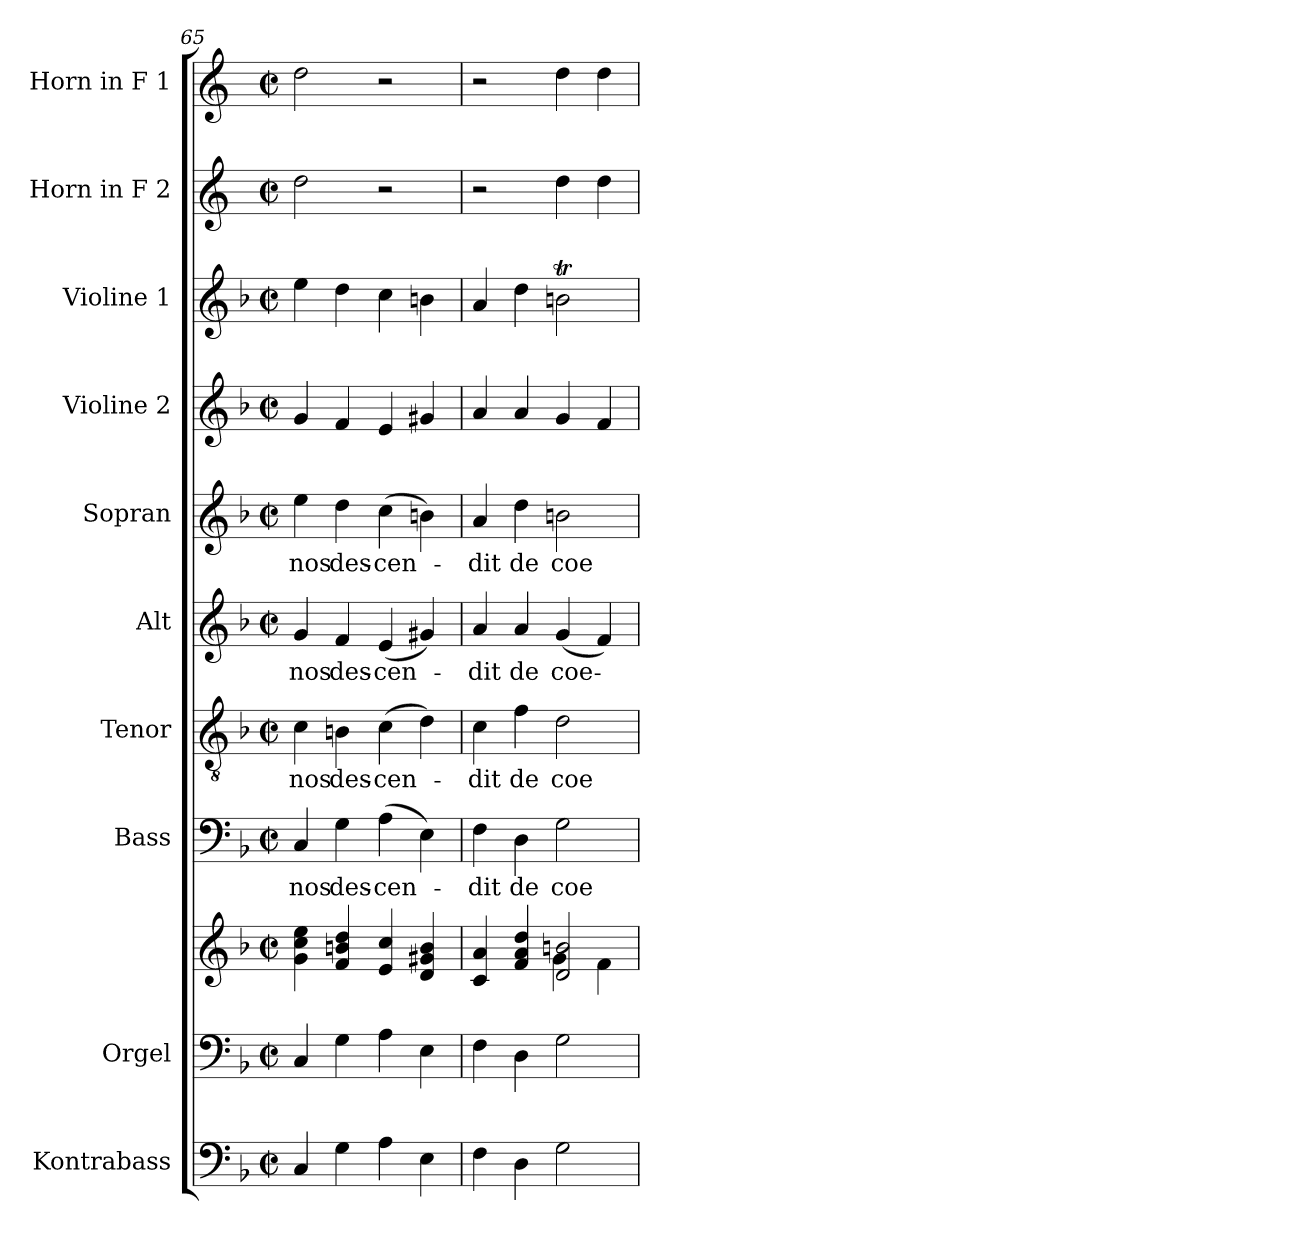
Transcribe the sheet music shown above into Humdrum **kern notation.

**kern	**kern	**kern	**kern	**text	**kern	**text	**kern	**text	**kern	**text	**kern	**kern	**kern	**kern
*part10	*part9	*part9	*part8	*part8	*part7	*part7	*part6	*part6	*part5	*part5	*part4	*part3	*part2	*part1
*staff11	*staff10	*staff9	*staff8	*staff8	*staff7	*staff7	*staff6	*staff6	*staff5	*staff5	*staff4	*staff3	*staff2	*staff1
*I"Kontrabass	*I"Orgel	*	*I"Bass	*	*I"Tenor	*	*I"Alt	*	*I"Sopran	*	*I"Violine 2	*I"Violine 1	*I"Horn in F 2	*I"Horn in F 1
*I'Kb.	*	*	*I'B.	*	*I'T.	*	*I'A.	*	*I'S.	*	*I'Vl. 2	*I'Vl. 1	*	*
!!LO:PB:g=z
*clefF4	*clefF4	*clefG2	*clefF4	*	*clefGv2	*	*clefG2	*	*clefG2	*	*clefG2	*clefG2	*clefG2	*clefG2
*ITrd7c12	*	*	*	*	*	*	*	*	*	*	*	*	*ITrd4c7	*ITrd4c7
*k[b-]	*k[b-]	*k[b-]	*k[b-]	*	*k[b-]	*	*k[b-]	*	*k[b-]	*	*k[b-]	*k[b-]	*k[b-]	*k[b-]
*F:	*F:	*F:	*F:	*	*F:	*	*F:	*	*F:	*	*F:	*F:	*F:	*F:
*M2/2	*M2/2	*M2/2	*M2/2	*	*M2/2	*	*M2/2	*	*M2/2	*	*M2/2	*M2/2	*M2/2	*M2/2
*met(c|)	*met(c|)	*met(c|)	*met(c|)	*	*met(c|)	*	*met(c|)	*	*met(c|)	*	*met(c|)	*met(c|)	*met(c|)	*met(c|)
=65	=65	=65	=65	=65	=65	=65	=65	=65	=65	=65	=65	=65	=65	=65
!	!	!	!	!LO:LY:b	!	!LO:LY:b	!	!LO:LY:b	!	!LO:LY:b	!	!	!	!
4CC/	4C/	4g\ 4cc\ 4ee\	4C/	nos	4c\	nos	4g/	nos	4ee\	nos	4g/	4ee\	2g\	2g\
!	!	!	!	!LO:LY:b	!	!LO:LY:b	!	!LO:LY:b	!	!LO:LY:b	!	!	!	!
4GG\	4G\	4f/ 4bn/ 4dd/	4G\	des-	4Bn\	des-	4f/	des-	4dd\	des-	4f/	4dd\	.	.
!	!	!	!	!LO:LY:b	!	!LO:LY:b	!	!LO:LY:b	!	!LO:LY:b	!	!	!	!
4AA\	4A\	4e/ 4cc/	(>4A\	-cen-	(>4c\	-cen-	(<4e/	-cen-	(>4cc\	-cen-	4e/	4cc\	2r	2r
4EE\	4E\	4d/ 4g#X/ 4b/	4E\)	.	4d\)	.	4g#X/)	.	4bn\)	.	4g#X/	4bn\	.	.
=66	=66	=66	=66	=66	=66	=66	=66	=66	=66	=66	=66	=66	=66	=66
*	*	*^	*	*	*	*	*	*	*	*	*	*	*	*
!	!	!	!	!	!LO:LY:b	!	!LO:LY:b	!	!LO:LY:b	!	!LO:LY:b	!	!	!	!
4FF\	4F\	4c/ 4a/	2ryy	4F\	-dit	4c\	-dit	4a/	-dit	4a/	-dit	4a/	4a/	2r	2r
!	!	!	!	!	!LO:LY:b	!	!LO:LY:b	!	!LO:LY:b	!	!LO:LY:b	!	!	!	!
4DD\	4D\	4f/ 4a/ 4dd/	.	4D\	de	4f\	de	4a/	de	4dd\	de	4a/	4dd\	.	.
!	!	!	!	!	!LO:LY:b	!	!LO:LY:b	!	!LO:LY:b	!	!LO:LY:b	!	!	!	!
2GG\	2G\	2d/ 2bn/	4g\	2G\	coe-	2d\	coe-	(<4g/	coe-	2bn\	coe-	4g/	2bnt\	4g\	4g\
.	.	.	4f\	.	.	.	.	4f/)	.	.	.	4f/	.	4g\	4g\
*	*	*v	*v	*	*	*	*	*	*	*	*	*	*	*	*
=	=	=	=	=	=	=	=	=	=	=	=	=	=	=
*-	*-	*-	*-	*-	*-	*-	*-	*-	*-	*-	*-	*-	*-	*-
